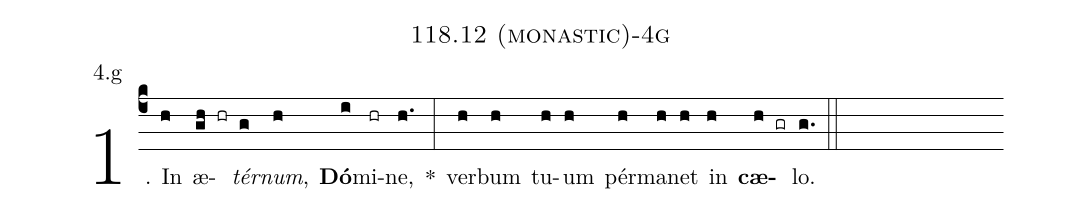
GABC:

name: 118.12 (monastic)-4g;
annotation: 4.g;
%%
(c4)1. In(h) æ(gh hr)<i>tér</i>(g)<i>num</i>,(h) <b>Dó</b>(i)mi(hr)ne,(h.) *(:) ver(h)bum(h) tu(h)um(h) pér(h)ma(h)net(h) in(h) <b>cæ</b>(h gr)lo.(g.) (::)
